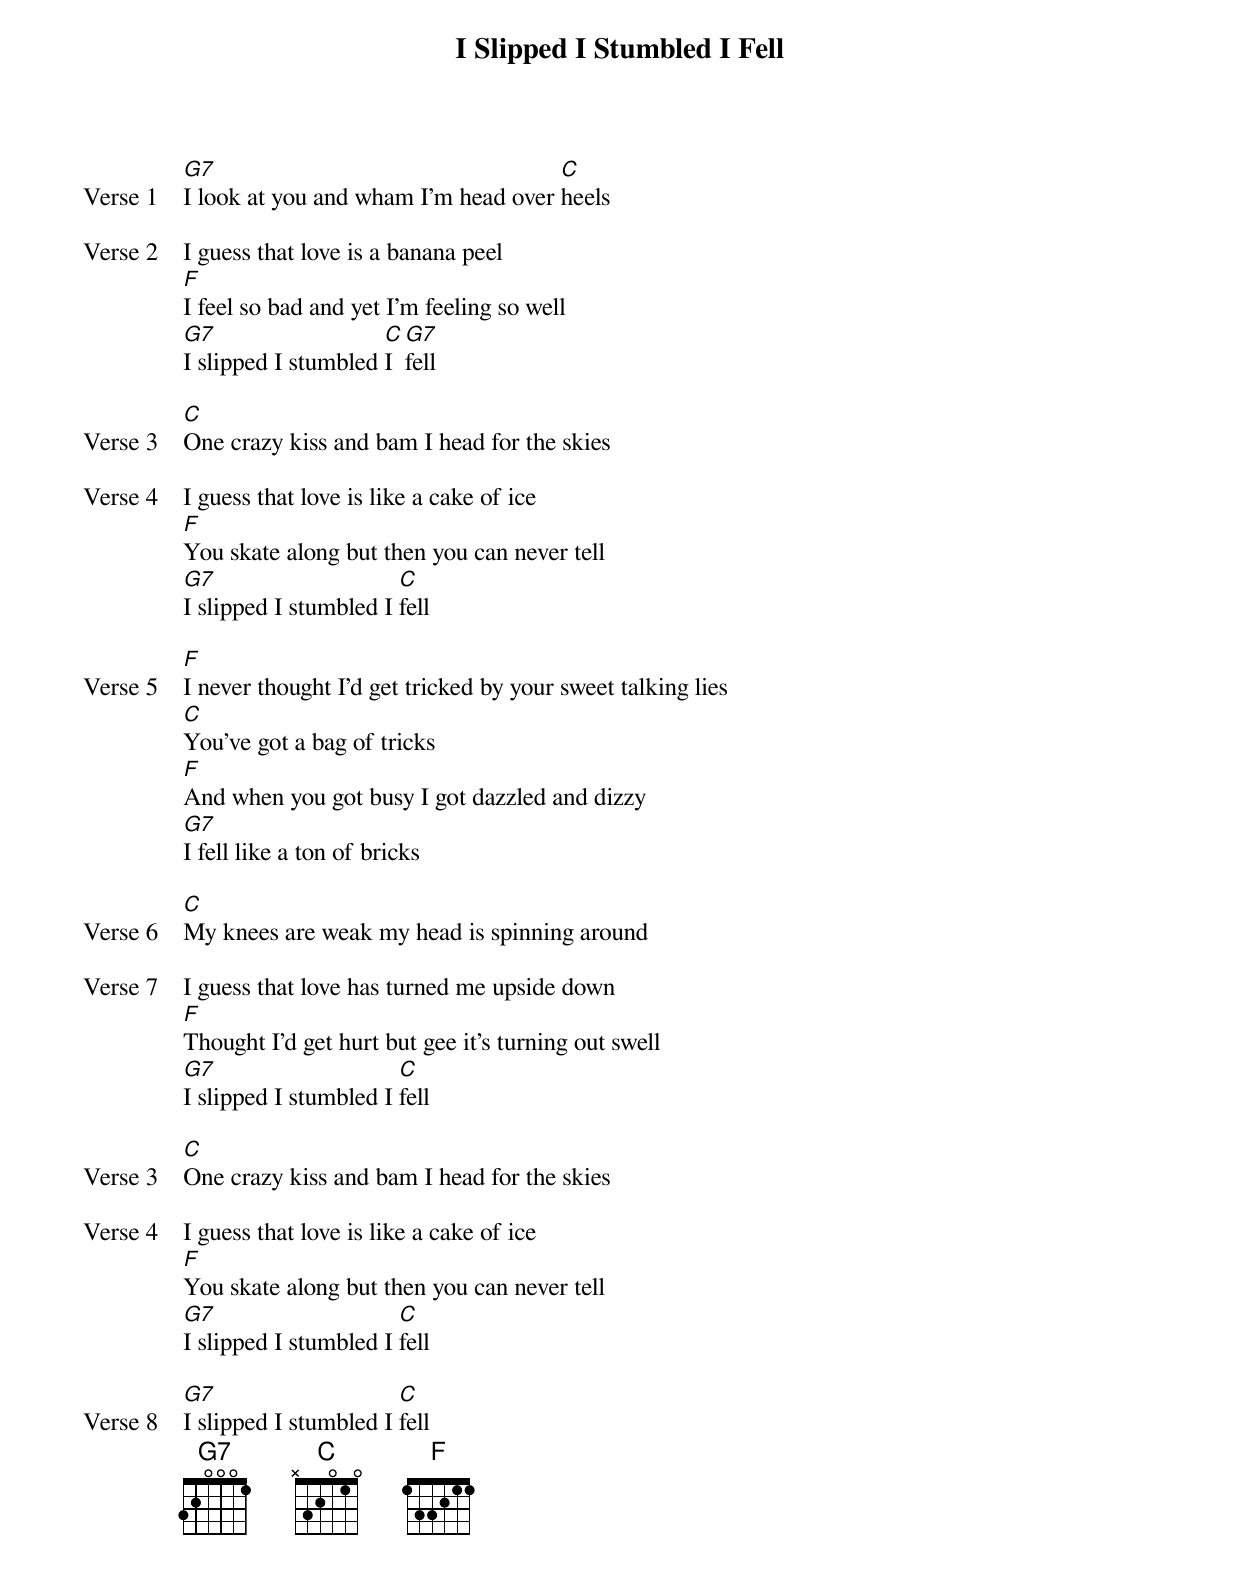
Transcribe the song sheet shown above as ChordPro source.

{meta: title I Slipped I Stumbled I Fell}
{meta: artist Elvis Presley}
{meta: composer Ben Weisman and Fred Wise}

{start_of_verse: Verse 1}
[G7]I look at you and wham I'm head over [C]heels
{end_of_verse}

{start_of_verse: Verse 2}
I guess that love is a banana peel
[F]I feel so bad and yet I'm feeling so well
[G7]I slipped I stumbled [C]I [G7]fell
{end_of_verse}

{start_of_verse: Verse 3}
[C]One crazy kiss and bam I head for the skies
{end_of_verse}

{start_of_verse: Verse 4}
I guess that love is like a cake of ice
[F]You skate along but then you can never tell
[G7]I slipped I stumbled I [C]fell
{end_of_verse}

{start_of_verse: Verse 5}
[F]I never thought I'd get tricked by your sweet talking lies
[C]You've got a bag of tricks
[F]And when you got busy I got dazzled and dizzy
[G7]I fell like a ton of bricks
{end_of_verse}

{start_of_verse: Verse 6}
[C]My knees are weak my head is spinning around
{end_of_verse}

{start_of_verse: Verse 7}
I guess that love has turned me upside down
[F]Thought I'd get hurt but gee it's turning out swell
[G7]I slipped I stumbled I [C]fell
{end_of_verse}

{start_of_verse: Verse 3}
[C]One crazy kiss and bam I head for the skies
{end_of_verse}

{start_of_verse: Verse 4}
I guess that love is like a cake of ice
[F]You skate along but then you can never tell
[G7]I slipped I stumbled I [C]fell
{end_of_verse}

{start_of_verse: Verse 8}
[G7]I slipped I stumbled I [C]fell
{end_of_verse}
